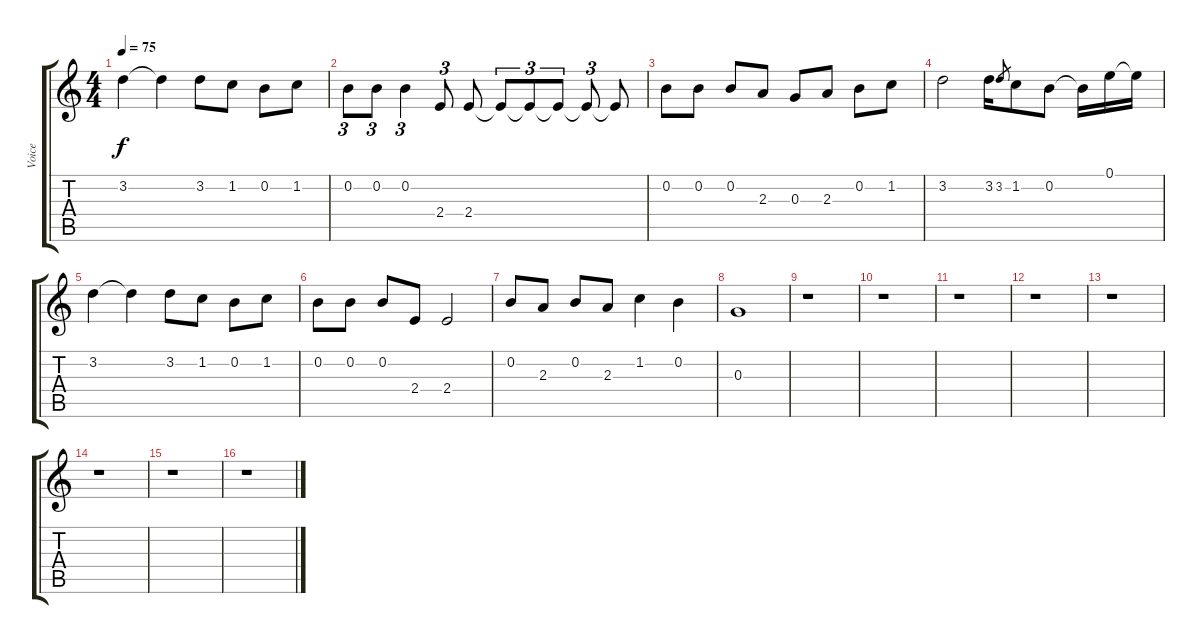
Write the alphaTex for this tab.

\track ("Voice" "Voice") {instrument contrabass}
\staff {score tabs}
\tuning (E4 B3 G3 D3 A2 E2) {hide}
\ts (4 4)
\tempo 75
\clef g2
\ks c
3.2.4{dy f} 3.2{t}.4 3.2.8 1.2.8 0.2.8 1.2.8 |
0.2.8{tu (3 2)} 0.2.8{tu (3 2)} 0.2.4{tu (3 2)} 2.4.8{tu (3 2)} 2.4.8 2.4{t}.8{tu (3 2)} 2.4{t}.8{tu (3 2)} 2.4{t}.8{tu (3 2)} 2.4{t}.8{tu (3 2)} 2.4{t}.8 |
0.2.8 0.2.8 0.2.8 2.3.8 0.3.8 2.3.8 0.2.8 1.2.8 |
3.2.2 3.2.16 3.2.8{gr} 1.2.8 0.2.8 0.2{t}.16 0.1.16 0.1{t}.16 |
3.2.4 3.2{t}.4 3.2.8 1.2.8 0.2.8 1.2.8 |
0.2.8 0.2.8 0.2.8 2.4.8 2.4.2 |
0.2.8 2.3.8 0.2.8 2.3.8 1.2.4 0.2.4 |
0.3.1 |
r.1 |
r.1 |
r.1 |
r.1 |
r.1 |
r.1 |
r.1 |
r.1
